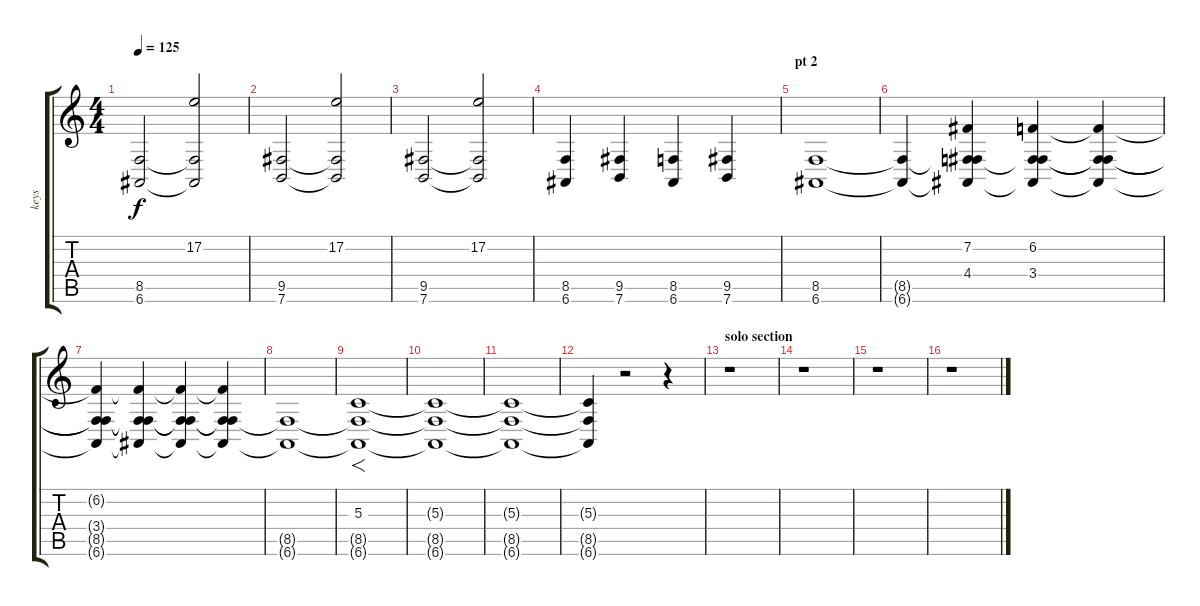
\track ("keys" "keys") {instrument choiraahs}
\staff {score tabs}
\tuning (E4 B3 G3 D3 A2 E2) {hide}
\ts (4 4)
\tempo 125
\clef g2
\ks c
(8.5 6.6).2{dy f} (17.2 8.5{t} 6.6{t}).2{balance 0} |
(9.5 7.6).2{balance 8} (17.2 9.5{t} 7.6{t}).2{balance 0} |
(9.5 7.6).2{balance 8} (17.2 9.5{t} 7.6{t}).2{balance 0} |
(8.5 6.6).4{balance 8} (9.5 7.6).4 (8.5 6.6).4 (9.5 7.6).4 |
\section ("" "pt 2")
(8.5 6.6).1{volume 11} |
(8.5{t} 6.6{t}).4 (7.2 4.4 8.5{t} 6.6{t}).4 (6.2 3.4 8.5{t} 6.6{t}).4 (6.2{t} 3.4{t} 8.5{t} 6.6{t}).4 |
(6.2{t} 3.4{t} 8.5{t} 6.6{t}).4 (6.2{t} 3.4{t} 8.5{t} 6.6{t}).4 (6.2{t} 3.4{t} 8.5{t} 6.6{t}).4 (6.2{t} 3.4{t} 8.5{t} 6.6{t}).4 |
(8.5{t} 6.6{t}).1 |
(5.3 8.5{t} 6.6{t}).1{f} |
(5.3{t} 8.5{t} 6.6{t}).1 |
(5.3{t} 8.5{t} 6.6{t}).1 |
(5.3{t} 8.5{t} 6.6{t}).4 r.2 r.4 |
\section ("" "solo section")
r.1 |
r.1 |
r.1 |
r.1
